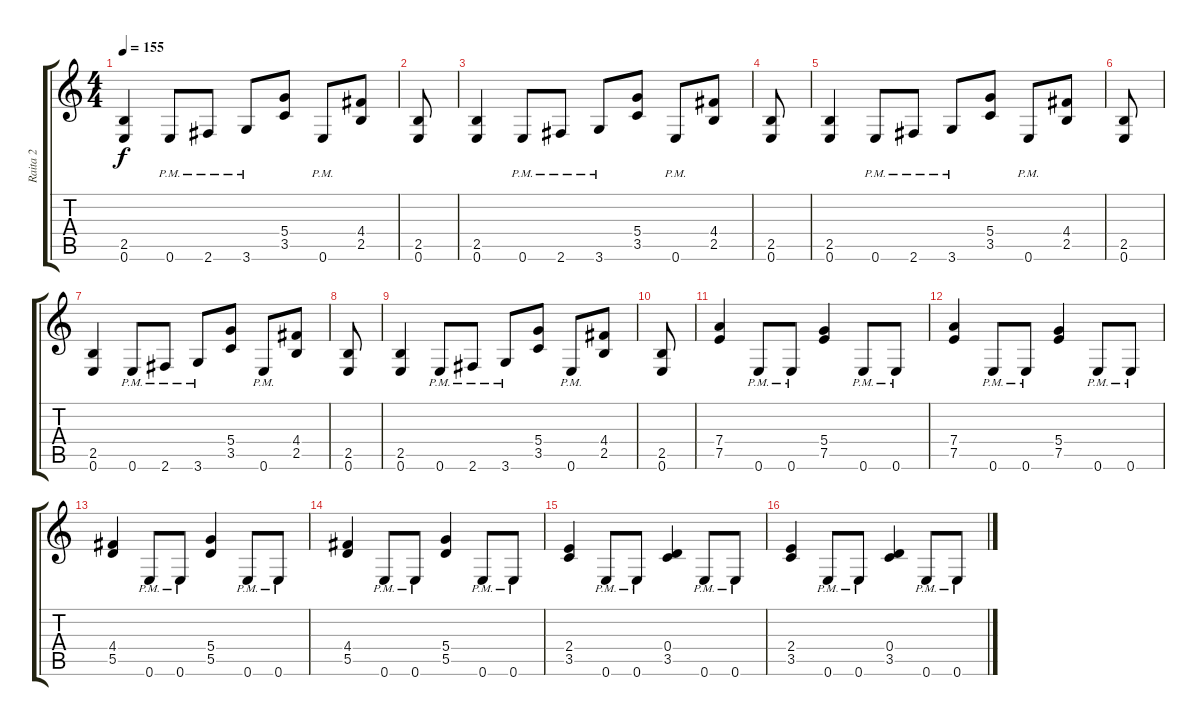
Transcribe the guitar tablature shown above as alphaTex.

\track ("Raita 2" "Raita 2") {instrument overdrivenguitar}
\staff {score tabs}
\tuning (E4 B3 G3 D3 A2 E2) {hide}
\ts (4 4)
\tempo 155
\clef g2
\ks c
(2.5 0.6).4{dy f} 0.6{pm}.8 2.6{pm}.8 3.6{pm}.8 (5.4 3.5).8 0.6{pm}.8 (4.4 2.5).8 |
(2.5 0.6).8 |
(2.5 0.6).4 0.6{pm}.8 2.6{pm}.8 3.6{pm}.8 (5.4 3.5).8 0.6{pm}.8 (4.4 2.5).8 |
(2.5 0.6).8 |
(2.5 0.6).4 0.6{pm}.8 2.6{pm}.8 3.6{pm}.8 (5.4 3.5).8 0.6{pm}.8 (4.4 2.5).8 |
(2.5 0.6).8 |
(2.5 0.6).4 0.6{pm}.8 2.6{pm}.8 3.6{pm}.8 (5.4 3.5).8 0.6{pm}.8 (4.4 2.5).8 |
(2.5 0.6).8 |
(2.5 0.6).4 0.6{pm}.8 2.6{pm}.8 3.6{pm}.8 (5.4 3.5).8 0.6{pm}.8 (4.4 2.5).8 |
(2.5 0.6).8 |
(7.4 7.5).4 0.6{pm}.8 0.6{pm}.8 (5.4 7.5).4 0.6{pm}.8 0.6{pm}.8 |
(7.4 7.5).4 0.6{pm}.8 0.6{pm}.8 (5.4 7.5).4 0.6{pm}.8 0.6{pm}.8 |
(4.4 5.5).4 0.6{pm}.8 0.6{pm}.8 (5.4 5.5).4 0.6{pm}.8 0.6{pm}.8 |
(4.4 5.5).4 0.6{pm}.8 0.6{pm}.8 (5.4 5.5).4 0.6{pm}.8 0.6{pm}.8 |
(2.4 3.5).4 0.6{pm}.8 0.6{pm}.8 (0.4 3.5).4 0.6{pm}.8 0.6{pm}.8 |
(2.4 3.5).4 0.6{pm}.8 0.6{pm}.8 (0.4 3.5).4 0.6{pm}.8 0.6{pm}.8
